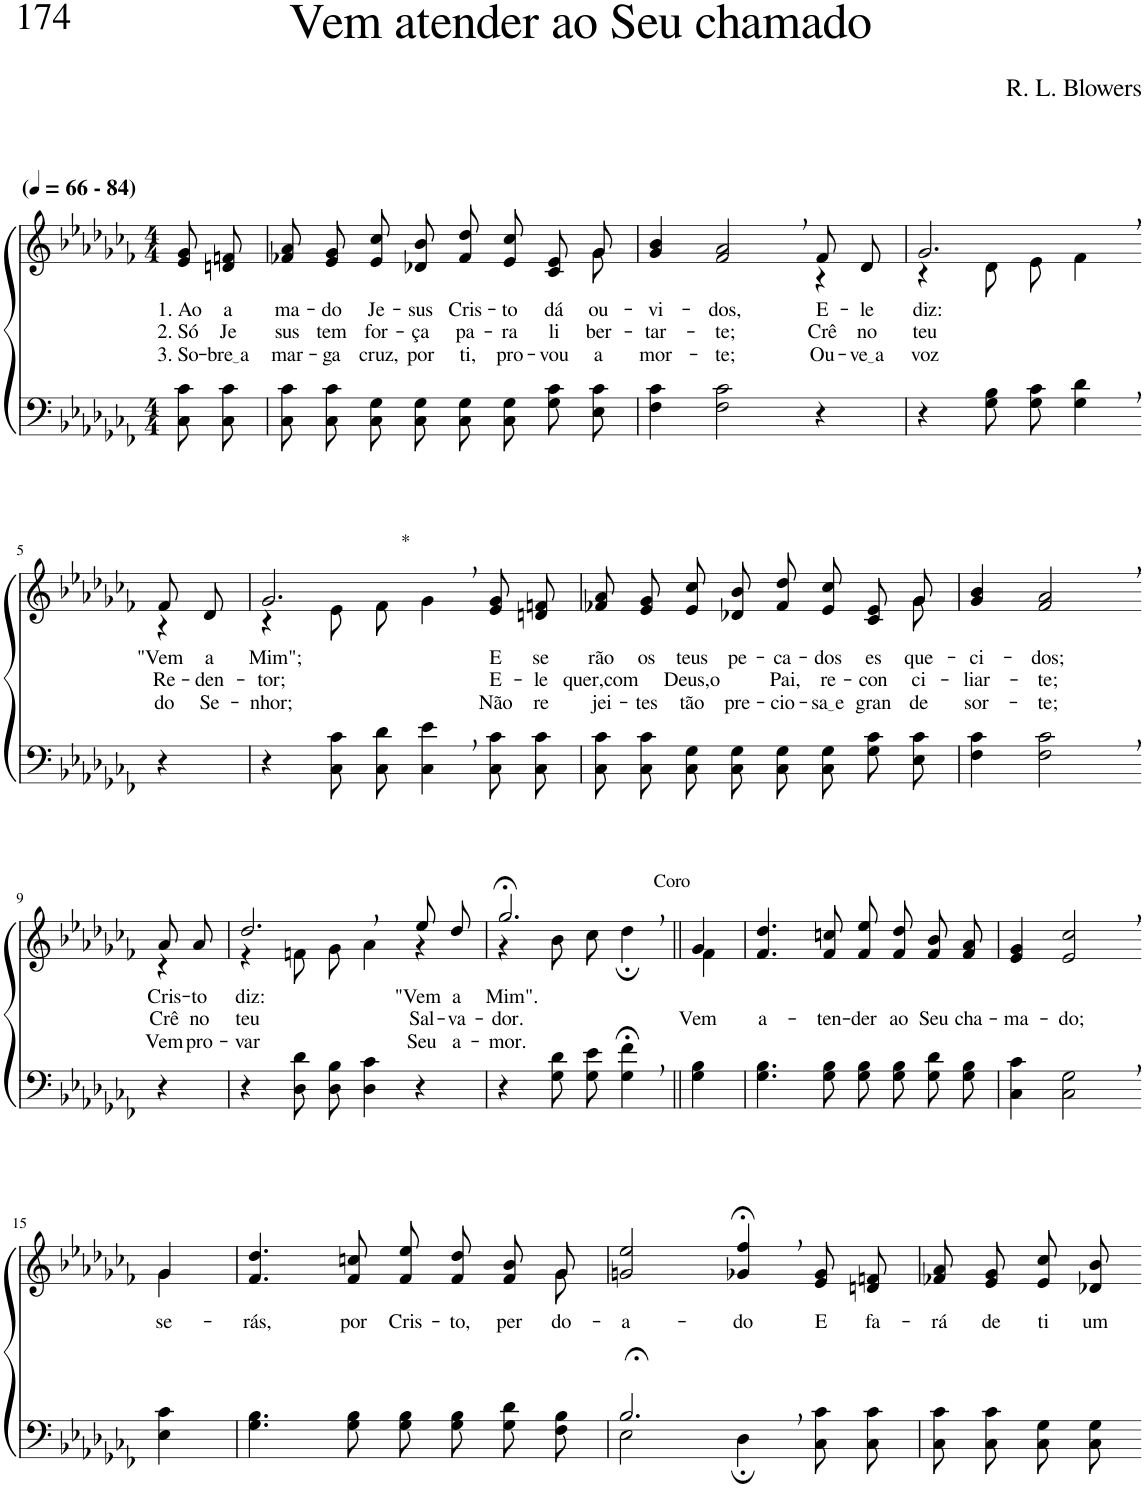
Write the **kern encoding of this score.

**kern	**kern	**text	**text	**text
*part2	*part1	*part1	*part1	*part1
*staff2	*staff1	*staff1	*staff1	*staff1
*I"Parte III e IV	*I"Parte I e II	*	*	*
*clefF4	*clefG2	*	*	*
*Trd2c3	*Trd2c3	*	*	*
*k[b-e-a-d-g-c-f-]	*k[b-e-a-d-g-c-f-]	*	*	*
*M4/4	*M4/4	*	*	*
*MM66	*MM66	*	*	*
=1	=1	=1	=1	=1
!	!LO:TX:a:B:t=(	!	!	!
!	!LO:TX:a:B:t=- 84)	!	!	!
!	!	!LO:LY:b	!LO:LY:b	!LO:LY:b
8C-\ 8c-\L	8e-/ 8g-/L	1. Ao	2. Só	3. So-
!	!	!LO:LY:b	!LO:LY:b	!LO:LY:b
8C-\ 8c-\J	8dn/ 8fn/J	a-	Je	bre a
=2	=2	=2	=2	=2
*	*^	*	*	*
!	!	!	!LO:LY:b	!LO:LY:b	!LO:LY:b
8C-\ 8c-\L	2..ryy	8f-X/ 8a-/L	-ma-	sus	-mar-
!	!	!	!LO:LY:b	!LO:LY:b	!LO:LY:b
8C-\ 8c-\J	.	8e-/ 8g-/J	-do	tem	-ga
!	!	!	!LO:LY:b	!LO:LY:b	!LO:LY:b
8C-\ 8G-\L	.	8e-/ 8cc-/L	Je-	for-	cruz,
!	!	!	!LO:LY:b	!LO:LY:b	!LO:LY:b
8C-\ 8G-\J	.	8d-X/ 8b-/J	-sus	-ça	por
!	!	!	!LO:LY:b	!LO:LY:b	!LO:LY:b
8C-\ 8G-\L	.	8f-/ 8dd-/L	Cris-	pa-	ti,
!	!	!	!LO:LY:b	!LO:LY:b	!LO:LY:b
8C-\ 8G-\J	.	8e-/ 8cc-/J	-to	-ra	pro-
!	!	!	!LO:LY:b	!LO:LY:b	!LO:LY:b
8G-\ 8c-\L	.	8c-/ 8e-/L	dá	li-	-vou
!	!	!	!LO:LY:b	!LO:LY:b	!LO:LY:b
8E-\ 8c-\J	8g-\	8g-/J	ou-	-ber-	a
=3	=3	=3	=3	=3	=3
!	!	!	!LO:LY:b	!LO:LY:b	!LO:LY:b
4F-\ 4c-\	4g-/ 4b-/	2.ryy	-vi-	-tar-	mor-
!	!	!	!LO:LY:b	!LO:LY:b	!LO:LY:b
2F-\ 2c-\	2f-/, 2a-/,	.	-dos,	-te;	-te;
!	!	!	!LO:LY:b	!LO:LY:b	!LO:LY:b
4r	8f-/L	4r	E-	Crê	Ou-
!	!	!	!LO:LY:b	!LO:LY:b	!LO:LY:b
.	8d-/J	.	-le	no	ve a
=4	=4	=4	=4	=4	=4
!	!	!	!LO:LY:b	!LO:LY:b	!LO:LY:b
4r	2.g-,/	4r	diz:	teu	voz
8G-\ 8B-\L	.	8d-\L	.	.	.
8G-\ 8c-\J	.	8e-\J	.	.	.
4G-\, 4d-\,	.	4f-\	.	.	.
!!LO:LB:g=z	!!
=5-	=5-	=5-	=5-	=5-	=5-
!	!	!	!LO:LY:b	!LO:LY:b	!LO:LY:b
4r	8f-/L	4r	"Vem	Re-	do
!	!	!	!LO:LY:b	!LO:LY:b	!LO:LY:b
.	8d-/J	.	a	-den-	Se-
=6	=6	=6	=6	=6	=6
!	!LO:TX:a:t=*	!	!	!	!
!	!	!	!LO:LY:b	!LO:LY:b	!LO:LY:b
4r	2.g-,/	4r	Mim";	-tor;	-nhor;
8C-\ 8c-\L	.	8e-\L	.	.	.
8C-\ 8d-\J	.	8f-\J	.	.	.
4C-\, 4e-\,	.	4g-\	.	.	.
!	!	!	!LO:LY:b	!LO:LY:b	!LO:LY:b
8C-\ 8c-\L	8e-/ 8g-/L	4ryy	E	E-	Não
!	!	!	!LO:LY:b	!LO:LY:b	!LO:LY:b
8C-\ 8c-\J	8dn/ 8fn/J	.	se-	-le	re-
=7	=7	=7	=7	=7	=7
!	!	!	!LO:LY:b	!LO:LY:b	!LO:LY:b
8C-\ 8c-\L	2..ryy	8f-X/ 8a-/L	-rão	quer,com	-jei-
!	!	!	!LO:LY:b	!	!LO:LY:b
8C-\ 8c-\J	.	8e-/ 8g-/J	os	.	-tes
!	!	!	!LO:LY:b	!LO:LY:b	!LO:LY:b
8C-\ 8G-\L	.	8e-/ 8cc-/L	teus	Deus,o	tão
!	!	!	!LO:LY:b	!	!LO:LY:b
8C-\ 8G-\J	.	8d-X/ 8b-/J	pe-	.	pre-
!	!	!	!LO:LY:b	!LO:LY:b	!LO:LY:b
8C-\ 8G-\L	.	8f-/ 8dd-/L	-ca-	Pai,	-cio-
!	!	!	!LO:LY:b	!LO:LY:b	!LO:LY:b
8C-\ 8G-\J	.	8e-/ 8cc-/J	-dos	re-	sa e
!	!	!	!LO:LY:b	!LO:LY:b	!LO:LY:b
8G-\ 8c-\L	.	8c-/ 8e-/L	es-	-con-	gran-
!	!	!	!LO:LY:b	!LO:LY:b	!LO:LY:b
8E-\ 8c-\J	8g-\	8g-/J	-que-	ci-	-de
=8	=8	=8	=8	=8	=8
!	!	!	!LO:LY:b	!LO:LY:b	!LO:LY:b
*	*v	*v	*	*	*
4F-\ 4c-\	4g-/ 4b-/	-ci-	-liar-	sor-
!	!	!LO:LY:b	!LO:LY:b	!LO:LY:b
2F-\, 2c-\,	2f-/, 2a-/,	-dos;	-te;	-te;
!!LO:LB:g=z
=9-	=9-	=9-	=9-	=9-
!	!	!LO:LY:b	!LO:LY:b	!LO:LY:b
*	*^	*	*	*
4r	8a-/L	4r	Cris-	Crê	Vem
!	!	!	!LO:LY:b	!LO:LY:b	!LO:LY:b
.	8a-/J	.	-to	no	pro-
=10	=10	=10	=10	=10	=10
!	!	!	!LO:LY:b	!LO:LY:b	!LO:LY:b
4r	2.dd-,/	4r	diz:	teu	-var
8D-\ 8d-\L	.	8fn\L	.	.	.
8D-\ 8B-\J	.	8g-\J	.	.	.
4D-\ 4c-\	.	4a-\	.	.	.
!	!	!	!LO:LY:b	!LO:LY:b	!LO:LY:b
4r	8ee-/L	4r	"Vem	Sal-	Seu
!	!	!	!LO:LY:b	!LO:LY:b	!LO:LY:b
.	8dd-/J	.	a	-va-	a-
=11	=11	=11	=11	=11	=11
!	!	!	!LO:LY:b	!LO:LY:b	!LO:LY:b
4r	2.gg-;<,/	4r	Mim".	-dor.	-mor.
8G-\ 8d-\L	.	8b-\L	.	.	.
8G-\ 8e-\J	.	8cc-\J	.	.	.
!	!	!LO:TX:a:t=Coro	!	!	!
4G-\;<, 4f-\;<,	.	4dd-;\	.	.	.
=12||	=12||	=12||	=12||	=12||	=12||
!	!	!	!	!LO:LY:b	!
4G-\ 4B-\	4g-/	4f-\	.	Vem	.
=13	=13	=13	=13	=13	=13
!	!	!	!	!LO:LY:b	!
*	*v	*v	*	*	*
4.G-\ 4.B-\	4.f-/ 4.dd-/	.	a-	.
!	!	!	!LO:LY:b	!
8G-\ 8B-\	8f-/ 8ccn/	.	-ten-	.
!	!	!	!LO:LY:b	!
8G-\ 8B-\L	8f-/ 8ee-/L	.	-der	.
!	!	!	!LO:LY:b	!
8G-\ 8B-\J	8f-/ 8dd-/J	.	ao	.
!	!	!	!LO:LY:b	!
8G-\ 8d-\L	8f-/ 8b-/L	.	Seu	.
!	!	!	!LO:LY:b	!
8G-\ 8B-\J	8f-/ 8a-/J	.	cha-	.
=14	=14	=14	=14	=14
!	!	!	!LO:LY:b	!
4C-\ 4c-\	4e-/ 4g-/	.	-ma-	.
!	!	!	!LO:LY:b	!
2C-\, 2G-\,	2e-/, 2cc-/,	.	-do;	.
!!LO:LB:g=z
=15-	=15-	=15-	=15-	=15-
!	!	!LO:LY:b	!	!
*	*^	*	*	*
4E-\ 4c-\	4g-\	4g-/	se-	.	.
=16	=16	=16	=16	=16	=16
!	!	!	!LO:LY:b	!	!
4.G-\ 4.B-\	4.f-/ 4.dd-/	2..ryy	-rás,	.	.
!	!	!	!LO:LY:b	!	!
8G-\ 8B-\	8f-/ 8ccn/	.	por	.	.
!	!	!	!LO:LY:b	!	!
8G-\ 8B-\L	8f-/ 8ee-/L	.	Cris-	.	.
!	!	!	!LO:LY:b	!	!
8G-\ 8B-\J	8f-/ 8dd-/J	.	-to,	.	.
!	!	!	!LO:LY:b	!	!
8G-\ 8d-\L	8f-/ 8b-/L	.	per-	.	.
!	!	!	!LO:LY:b	!	!
8F-\ 8B-\J	8g-/J	8g-\	-do-	.	.
=17	=17	=17	=17	=17	=17
*^	*	*	*	*	*
!	!	!	!	!LO:LY:b	!	!
*	*	*v	*v	*	*	*
2.B-;<,/	2E-\	2gn/ 2ee-/	-a-	.	.
!	!	!	!LO:LY:b	!	!
.	4D-;\	4g-X/;<, 4ff-/;<,	-do	.	.
!	!	!	!LO:LY:b	!	!
4ryy	8C-\ 8c-\L	8e-/ 8g-/L	E	.	.
!	!	!	!LO:LY:b	!	!
.	8C-\ 8c-\J	8dn/ 8fn/J	fa-	.	.
=18	=18	=18	=18	=18	=18
!	!	!	!LO:LY:b	!	!
*v	*v	*	*	*	*
8C-\ 8c-\L	8f-X/ 8a-/L	-rá	.	.
!	!	!LO:LY:b	!	!
8C-\ 8c-\J	8e-/ 8g-/J	de	.	.
!	!	!LO:LY:b	!	!
8C-\ 8G-\L	8e-/ 8cc-/L	ti	.	.
!	!	!LO:LY:b	!	!
8C-\ 8G-\J	8d-X/ 8b-/J	um	.	.
=-	=-	=-	=-	=-
*-	*-	*-	*-	*-
